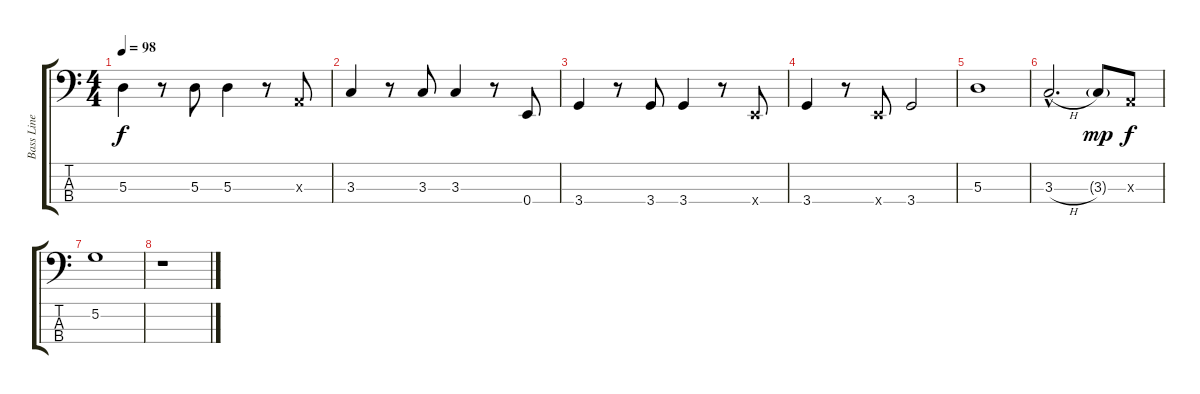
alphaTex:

\track ("Bass Line" "Bass Line") {instrument electricbassfinger}
\staff {score tabs}
\tuning (G2 D2 A1 E1) {hide}
\ts (4 4)
\tempo 98
\clef f4
\ks c
5.3.4{dy f} r.8 5.3.8 5.3.4 r.8 0.3{x}.8 |
3.3.4 r.8 3.3.8 3.3.4 r.8 0.4.8 |
3.4.4 r.8 3.4.8 3.4.4 r.8 0.4{x}.8 |
3.4.4 r.8 0.4{x}.8 3.4.2 |
5.3.1 |
3.3{h hac}.2{d} 3.3{g}.8{dy mp} 0.3{x}.8{dy f} |
5.2.1 |
r.1
